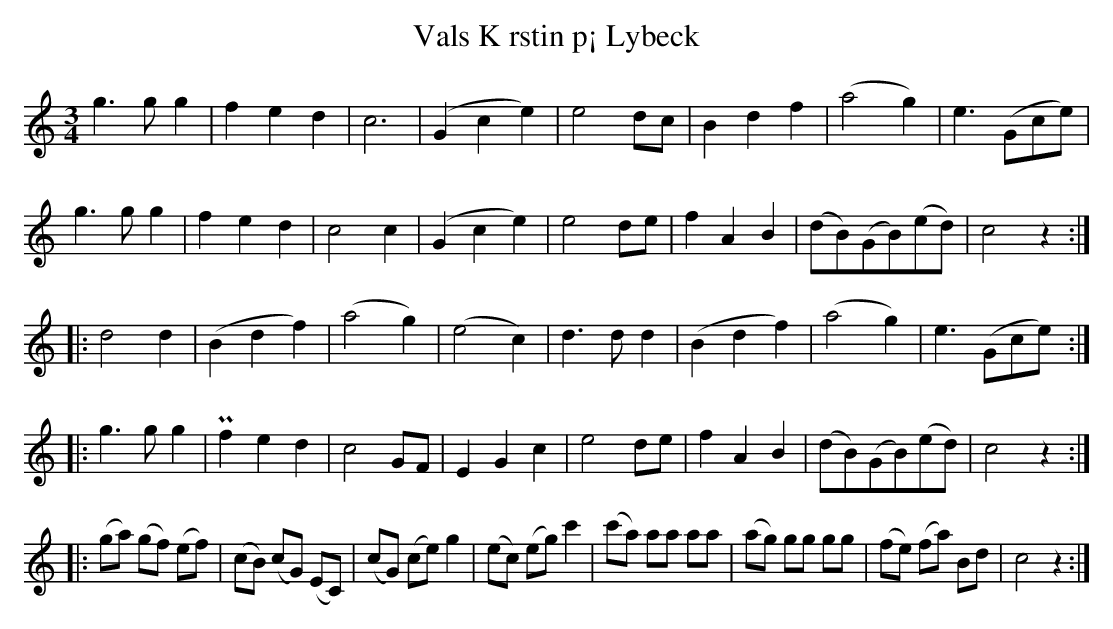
X:1
T:K rstin p¡ Lybeck, Vals
M:3/4
L:1/4
K:C
g>g g | fed | c3  | (Gce) | e2d/c/ | Bdf | (a2g) | e3/2 (G/c/e/) |
g>g g | fed | c2c | (Gce) | e2d/e/ | fAB | (d/B/)(G/B/)(e/d/) | c2 z ::
d2 d | (Bdf) | (a2g) | (e2c) | d>d d | (Bdf) | (a2g) | e3/2 (G/c/e/) ::
g>g g | Pfed | c2 G/F/ | EGc | e2d/e/ | fAB | (d/B/)(G/B/)(e/d/) | c2 z ::
L:1/8
(ga) (gf) (ef) | (cB) (cG) (EC) | (cG) (ce) g2 | (ec) (eg) c'2 | (c'a) aa aa | (ag) gg gg | (fe) (fa) Bd | c4 z2 :|
